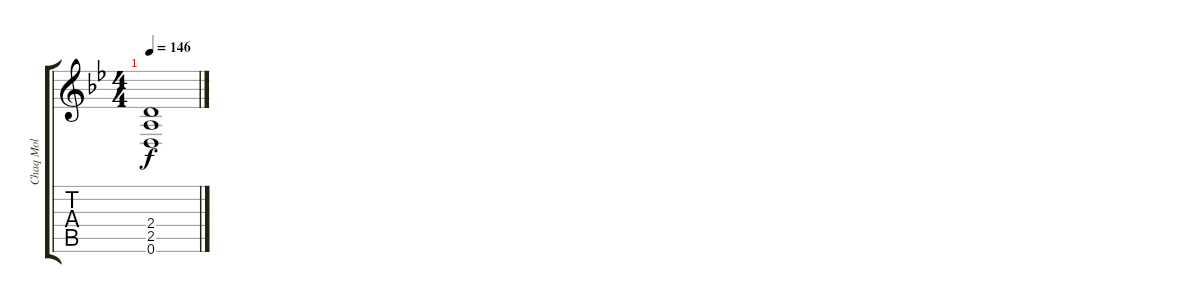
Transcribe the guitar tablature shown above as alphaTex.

\track ("Chaq Mol" "Chaq Mol") {instrument distortionguitar}
\staff {score tabs}
\tuning (D4 A3 F3 C3 G2 D2) {hide}
\ts (4 4)
\tempo 146
\clef g2
\ks bb
(2.4{t} 2.5{t} 0.6{t}).1{dy f}
